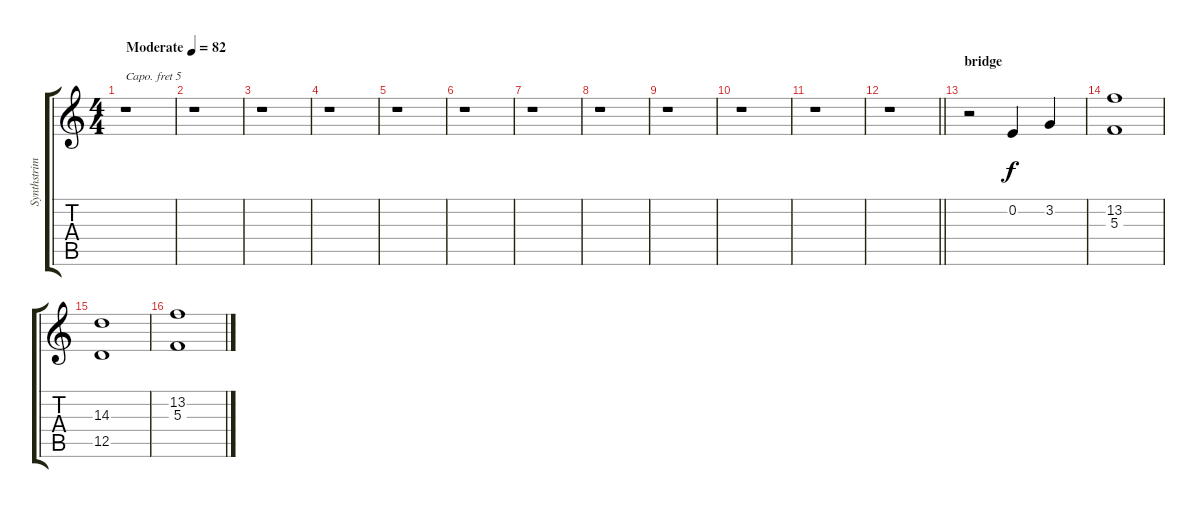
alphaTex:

\track ("Synthstrimg1" "Synthstrim") {instrument synthstrings1}
\staff {score tabs}
\capo 5
\tuning (E4 B3 G3 D3 A2 E2) {hide}
\ts (4 4)
\tempo (82 "Moderate")
\clef g2
\ks c
r.1{dy f instrument synthstrings1} |
r.1 |
r.1 |
r.1 |
r.1 |
r.1 |
r.1 |
r.1 |
r.1 |
r.1 |
r.1 |
\barLineRight lightlight
r.1 |
\section ("" "bridge")
r.2 0.2.4 3.2.4 |
(13.2 5.3).1 |
(14.3 12.5).1 |
(13.2 5.3).1
